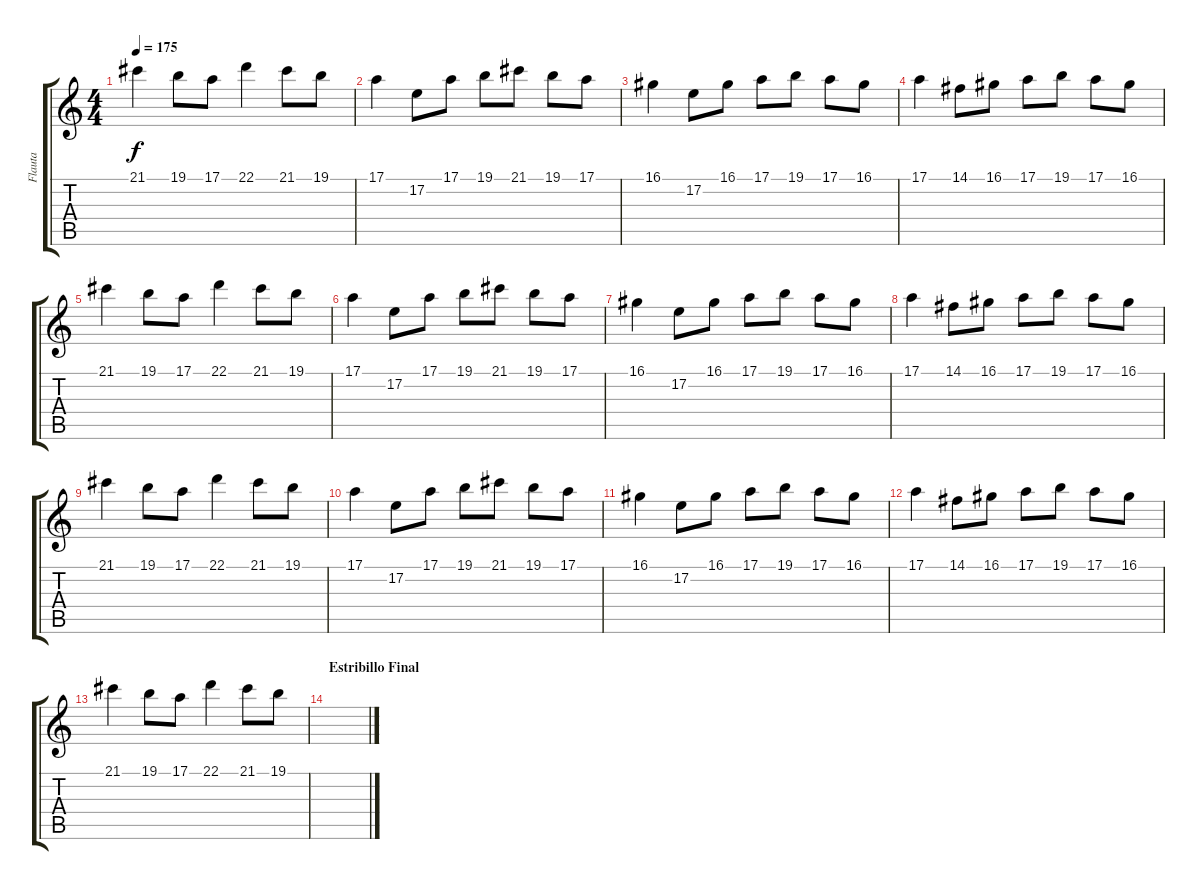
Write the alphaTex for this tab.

\track ("Flauta" "Flauta") {instrument flute}
\staff {score tabs}
\tuning (E4 B3 G3 D3 A2 E2) {hide}
\ts (4 4)
\tempo 175
\clef g2
\ks c
21.1.4{dy f} 19.1.8 17.1.8 22.1.4 21.1.8 19.1.8 |
17.1.4{volume 12} 17.2.8 17.1.8 19.1.8 21.1.8 19.1.8 17.1.8 |
16.1.4 17.2.8 16.1.8 17.1.8 19.1.8 17.1.8 16.1.8 |
17.1.4 14.1.8 16.1.8 17.1.8 19.1.8 17.1.8 16.1.8 |
21.1.4 19.1.8 17.1.8 22.1.4 21.1.8 19.1.8 |
17.1.4{volume 12} 17.2.8 17.1.8 19.1.8 21.1.8 19.1.8 17.1.8 |
16.1.4 17.2.8 16.1.8 17.1.8 19.1.8 17.1.8 16.1.8 |
17.1.4 14.1.8 16.1.8 17.1.8 19.1.8 17.1.8 16.1.8 |
21.1.4 19.1.8 17.1.8 22.1.4 21.1.8 19.1.8 |
17.1.4{volume 12} 17.2.8 17.1.8 19.1.8 21.1.8 19.1.8 17.1.8 |
16.1.4 17.2.8 16.1.8 17.1.8 19.1.8 17.1.8 16.1.8 |
17.1.4 14.1.8 16.1.8 17.1.8 19.1.8 17.1.8 16.1.8 |
21.1.4 19.1.8 17.1.8 22.1.4 21.1.8 19.1.8 |
\section ("" "Estribillo Final")
